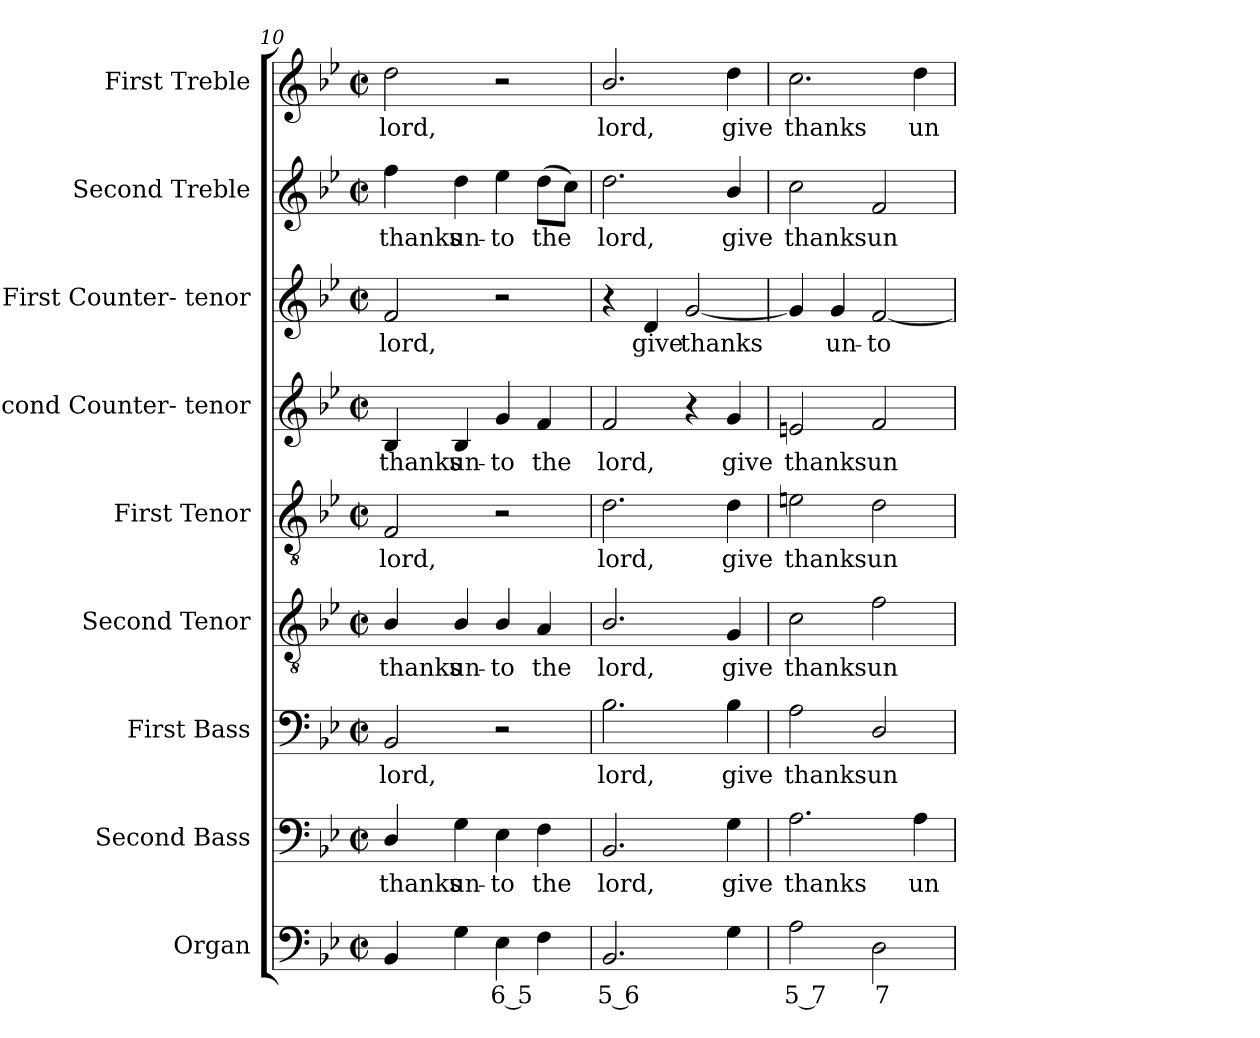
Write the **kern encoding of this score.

**kern	**text	**kern	**text	**kern	**text	**kern	**text	**kern	**text	**kern	**text	**kern	**text	**kern	**text	**kern	**text
*part9	*part9	*part8	*part8	*part7	*part7	*part6	*part6	*part5	*part5	*part4	*part4	*part3	*part3	*part2	*part2	*part1	*part1
*staff9	*staff9	*staff8	*staff8	*staff7	*staff7	*staff6	*staff6	*staff5	*staff5	*staff4	*staff4	*staff3	*staff3	*staff2	*staff2	*staff1	*staff1
*I"Organ	*	*I"Second Bass	*	*I"First Bass	*	*I"Second Tenor	*	*I"First Tenor	*	*I"Second Counter- tenor	*	*I"First Counter- tenor	*	*I"Second Treble	*	*I"First Treble	*
*I'Org.	*	*I'B2.	*	*I'B1.	*	*I'T2.	*	*I'T1.	*	*	*	*	*	*I'S2.	*	*I'S1.	*
*clefF4	*	*clefF4	*	*clefF4	*	*clefGv2	*	*clefGv2	*	*clefG2	*	*clefG2	*	*clefG2	*	*clefG2	*
*	*	*	*	*	*	*ITrd7c12	*	*ITrd7c12	*	*	*	*	*	*	*	*	*
*k[b-e-]	*	*k[b-e-]	*	*k[b-e-]	*	*k[b-e-]	*	*k[b-e-]	*	*k[b-e-]	*	*k[b-e-]	*	*k[b-e-]	*	*k[b-e-]	*
*B-:	*	*B-:	*	*B-:	*	*B-:	*	*B-:	*	*B-:	*	*B-:	*	*B-:	*	*B-:	*
*M2/2	*	*M2/2	*	*M2/2	*	*M2/2	*	*M2/2	*	*M2/2	*	*M2/2	*	*M2/2	*	*M2/2	*
*met(c|)	*	*met(c|)	*	*met(c|)	*	*met(c|)	*	*met(c|)	*	*met(c|)	*	*met(c|)	*	*met(c|)	*	*met(c|)	*
=10	=10	=10	=10	=10	=10	=10	=10	=10	=10	=10	=10	=10	=10	=10	=10	=10	=10
!	!	!	!LO:LY:b:color=#000000	!	!	!	!	!	!	!	!	!	!	!	!	!	!
!	!	!	!	!	!LO:LY:b:color=#000000	!	!	!	!	!	!	!	!	!	!	!	!
!	!	!	!	!	!	!	!LO:LY:b:color=#000000	!	!	!	!	!	!	!	!	!	!
!	!	!	!	!	!	!	!	!	!LO:LY:b:color=#000000	!	!	!	!	!	!	!	!
!	!	!	!	!	!	!	!	!	!	!	!LO:LY:b:color=#000000	!	!	!	!	!	!
!	!	!	!	!	!	!	!	!	!	!	!	!	!LO:LY:b:color=#000000	!	!	!	!
!	!	!	!	!	!	!	!	!	!	!	!	!	!	!	!LO:LY:b:color=#000000	!	!
!	!	!	!	!	!	!	!	!	!	!	!	!	!	!	!	!	!LO:LY:b:color=#000000
4BB-i/	.	4Di/	thanks	2BB-i/	lord,	4BB-i/	thanks	2FFi/	lord,	4B-i/	thanks	2fi/	lord,	4ffi\	thanks	2ddi\	lord,
!	!	!	!LO:LY:b:color=#000000	!	!	!	!	!	!	!	!	!	!	!	!	!	!
!	!	!	!	!	!	!	!LO:LY:b:color=#000000	!	!	!	!	!	!	!	!	!	!
!	!	!	!	!	!	!	!	!	!	!	!LO:LY:b:color=#000000	!	!	!	!	!	!
!	!	!	!	!	!	!	!	!	!	!	!	!	!	!	!LO:LY:b:color=#000000	!	!
4Gi\	.	4Gi\	un-	.	.	4BB-i/	un-	.	.	4B-i/	un-	.	.	4ddi\	un-	.	.
!	!LO:LY:b:color=#000000	!	!	!	!	!	!	!	!	!	!	!	!	!	!	!	!
!	!	!	!LO:LY:b:color=#000000	!	!	!	!	!	!	!	!	!	!	!	!	!	!
!	!	!	!	!	!	!	!LO:LY:b:color=#000000	!	!	!	!	!	!	!	!	!	!
!	!	!	!	!	!	!	!	!	!	!	!LO:LY:b:color=#000000	!	!	!	!	!	!
!	!	!	!	!	!	!	!	!	!	!	!	!	!	!	!LO:LY:b:color=#000000	!	!
4E-i\	6 5	4E-i\	-to	2r	.	4BB-i/	-to	2r	.	4gi/	-to	2r	.	4ee-i\	-to	2r	.
!	!	!	!LO:LY:b:color=#000000	!	!	!	!	!	!	!	!	!	!	!	!	!	!
!	!	!	!	!	!	!	!LO:LY:b:color=#000000	!	!	!	!	!	!	!	!	!	!
!	!	!	!	!	!	!	!	!	!	!	!LO:LY:b:color=#000000	!	!	!	!	!	!
!	!	!	!	!	!	!	!	!	!	!	!	!	!	!	!LO:LY:b:color=#000000	!	!
4Fi\	.	4Fi\	the	.	.	4AAi/	the	.	.	4fi/	the	.	.	(8ddi\L	the	.	.
.	.	.	.	.	.	.	.	.	.	.	.	.	.	8cci\J)	.	.	.
=11	=11	=11	=11	=11	=11	=11	=11	=11	=11	=11	=11	=11	=11	=11	=11	=11	=11
!	!LO:LY:b:color=#000000	!	!	!	!	!	!	!	!	!	!	!	!	!	!	!	!
!	!	!	!LO:LY:b:color=#000000	!	!	!	!	!	!	!	!	!	!	!	!	!	!
!	!	!	!	!	!LO:LY:b:color=#000000	!	!	!	!	!	!	!	!	!	!	!	!
!	!	!	!	!	!	!	!LO:LY:b:color=#000000	!	!	!	!	!	!	!	!	!	!
!	!	!	!	!	!	!	!	!	!LO:LY:b:color=#000000	!	!	!	!	!	!	!	!
!	!	!	!	!	!	!	!	!	!	!	!LO:LY:b:color=#000000	!	!	!	!	!	!
!	!	!	!	!	!	!	!	!	!	!	!	!	!	!	!LO:LY:b:color=#000000	!	!
!	!	!	!	!	!	!	!	!	!	!	!	!	!	!	!	!	!LO:LY:b:color=#000000
2.BB-i/	5 6	2.BB-i/	lord,	2.B-i\	lord,	2.BB-i/	lord,	2.Di\	lord,	2fi/	lord,	4r	.	2.ddi\	lord,	2.b-i/	lord,
!	!	!	!	!	!	!	!	!	!	!	!	!	!LO:LY:b:color=#000000	!	!	!	!
.	.	.	.	.	.	.	.	.	.	.	.	4di/	give	.	.	.	.
!	!	!	!	!	!	!	!	!	!	!	!	!	!LO:LY:b:color=#000000	!	!	!	!
.	.	.	.	.	.	.	.	.	.	4r	.	[2gi/	thanks	.	.	.	.
!	!	!	!LO:LY:b:color=#000000	!	!	!	!	!	!	!	!	!	!	!	!	!	!
!	!	!	!	!	!LO:LY:b:color=#000000	!	!	!	!	!	!	!	!	!	!	!	!
!	!	!	!	!	!	!	!LO:LY:b:color=#000000	!	!	!	!	!	!	!	!	!	!
!	!	!	!	!	!	!	!	!	!LO:LY:b:color=#000000	!	!	!	!	!	!	!	!
!	!	!	!	!	!	!	!	!	!	!	!LO:LY:b:color=#000000	!	!	!	!	!	!
!	!	!	!	!	!	!	!	!	!	!	!	!	!	!	!LO:LY:b:color=#000000	!	!
!	!	!	!	!	!	!	!	!	!	!	!	!	!	!	!	!	!LO:LY:b:color=#000000
4Gi\	.	4Gi\	give	4B-i\	give	4GGi/	give	4Di\	give	4gi/	give	.	.	4b-i/	give	4ddi\	give
=12	=12	=12	=12	=12	=12	=12	=12	=12	=12	=12	=12	=12	=12	=12	=12	=12	=12
!	!LO:LY:b:color=#000000	!	!	!	!	!	!	!	!	!	!	!	!	!	!	!	!
!	!	!	!LO:LY:b:color=#000000	!	!	!	!	!	!	!	!	!	!	!	!	!	!
!	!	!	!	!	!LO:LY:b:color=#000000	!	!	!	!	!	!	!	!	!	!	!	!
!	!	!	!	!	!	!	!LO:LY:b:color=#000000	!	!	!	!	!	!	!	!	!	!
!	!	!	!	!	!	!	!	!	!LO:LY:b:color=#000000	!	!	!	!	!	!	!	!
!	!	!	!	!	!	!	!	!	!	!	!LO:LY:b:color=#000000	!	!	!	!	!	!
!	!	!	!	!	!	!	!	!	!	!	!	!	!	!	!LO:LY:b:color=#000000	!	!
!	!	!	!	!	!	!	!	!	!	!	!	!	!	!	!	!	!LO:LY:b:color=#000000
2Ai\	5 7	2.Ai\	thanks	2Ai\	thanks	2Ci\	thanks	2Eni\	thanks	2eni/	thanks	4gi/]	.	2cci\	thanks	2.cci\	thanks
!	!	!	!	!	!	!	!	!	!	!	!	!	!LO:LY:b:color=#000000	!	!	!	!
.	.	.	.	.	.	.	.	.	.	.	.	4gi/	un-	.	.	.	.
!	!LO:LY:b:color=#000000	!	!	!	!	!	!	!	!	!	!	!	!	!	!	!	!
!	!	!	!	!	!LO:LY:b:color=#000000	!	!	!	!	!	!	!	!	!	!	!	!
!	!	!	!	!	!	!	!LO:LY:b:color=#000000	!	!	!	!	!	!	!	!	!	!
!	!	!	!	!	!	!	!	!	!LO:LY:b:color=#000000	!	!	!	!	!	!	!	!
!	!	!	!	!	!	!	!	!	!	!	!LO:LY:b:color=#000000	!	!	!	!	!	!
!	!	!	!	!	!	!	!	!	!	!	!	!	!LO:LY:b:color=#000000	!	!	!	!
!	!	!	!	!	!	!	!	!	!	!	!	!	!	!	!LO:LY:b:color=#000000	!	!
2Di\	7	.	.	2Di/	un-	2Fi\	un-	2Di\	un-	2fi/	un-	[2fi/	-to	2fi/	un-	.	.
!	!	!	!LO:LY:b:color=#000000	!	!	!	!	!	!	!	!	!	!	!	!	!	!
!	!	!	!	!	!	!	!	!	!	!	!	!	!	!	!	!	!LO:LY:b:color=#000000
.	.	4Ai\	un-	.	.	.	.	.	.	.	.	.	.	.	.	4ddi\	un-
=	=	=	=	=	=	=	=	=	=	=	=	=	=	=	=	=	=
*-	*-	*-	*-	*-	*-	*-	*-	*-	*-	*-	*-	*-	*-	*-	*-	*-	*-
